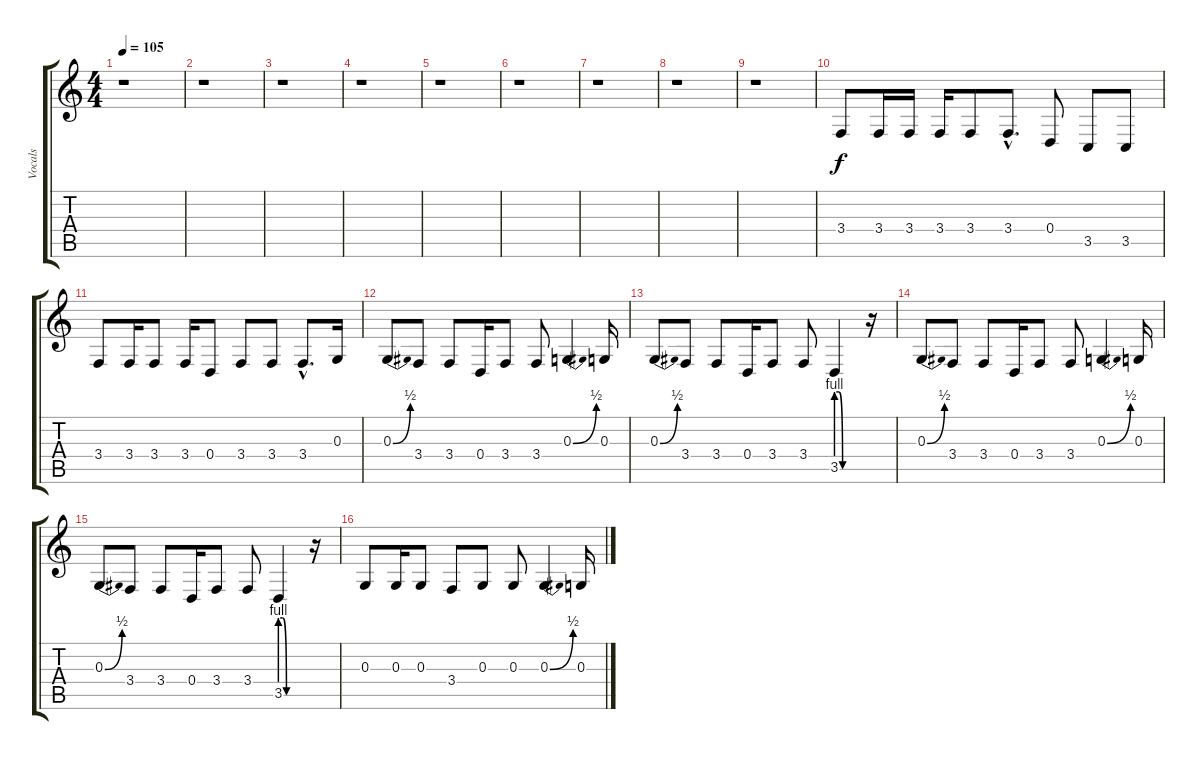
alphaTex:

\track ("Vocals" "Vocals") {instrument altosax}
\staff {score tabs}
\tuning (E4 B3 G3 D3 A2 E2) {hide}
\ts (4 4)
\tempo 105
\tempo 100
\tempo 105
\clef g2
\ks c
r.1{dy f instrument altosax} |
r.1 |
r.1 |
r.1 |
r.1 |
r.1 |
r.1 |
r.1 |
r.1 |
3.4.8 3.4.16 3.4.16 3.4.16 3.4.8 3.4{hac}.8{d} 0.4.8 3.5.8 3.5.8 |
3.4.8 3.4.16 3.4.8 3.4.16 0.4.8 3.4.8 3.4.8 3.4{hac}.8{d} 0.3.16 |
0.3{be (bend 0 0 60 2)}.8 3.4.8 3.4.8 0.4.16 3.4.8 3.4.8 0.3{be (bend 0 0 60 2)}.4 0.3.16 |
0.3{be (bend 0 0 60 2)}.8 3.4.8 3.4.8 0.4.16 3.4.8 3.4.8 3.5{be (custom 0 4 6 4 15 0 40 0 60 0)}.4 r.16 |
0.3{be (bend 0 0 60 2)}.8 3.4.8 3.4.8 0.4.16 3.4.8 3.4.8 0.3{be (bend 0 0 60 2)}.4 0.3.16 |
0.3{be (bend 0 0 60 2)}.8 3.4.8 3.4.8 0.4.16 3.4.8 3.4.8 3.5{be (custom 0 4 6 4 15 0 40 0 60 0)}.4 r.16 |
0.3.8 0.3.16 0.3.8 3.4.8 0.3.8 0.3.8 0.3{be (bend 0 0 60 2)}.4 0.3.16
